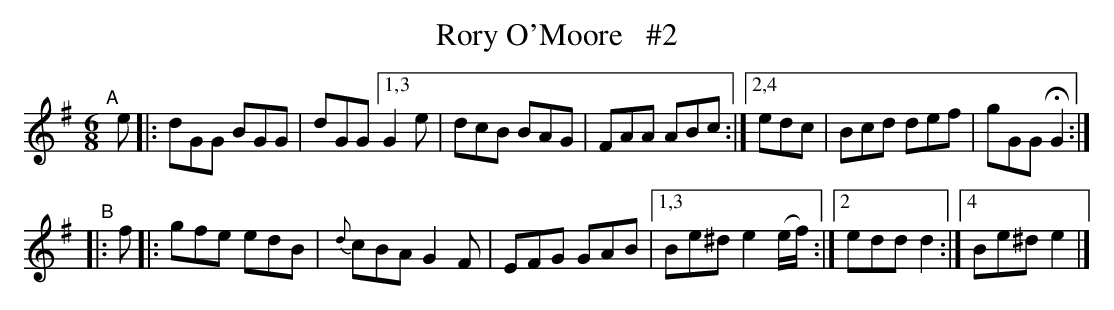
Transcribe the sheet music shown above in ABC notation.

X:1
T: Rory O'Moore   #2
M: 6/8
L: 1/8
K: G
"^A"[|] e |:\
dGG BGG | dGG [1,3 G2e | dcB BAG | FAA ABc :|\
              [2,4 edc | Bcd def | gGG HG2 :|
"^B"|: f |:\
gfe edB | {d}cBA G2F | EFG GAB |\
[1,3 Be^d e2(e/f/) :|\
[2 edd d2 :|[4 Be^d e2 |]
